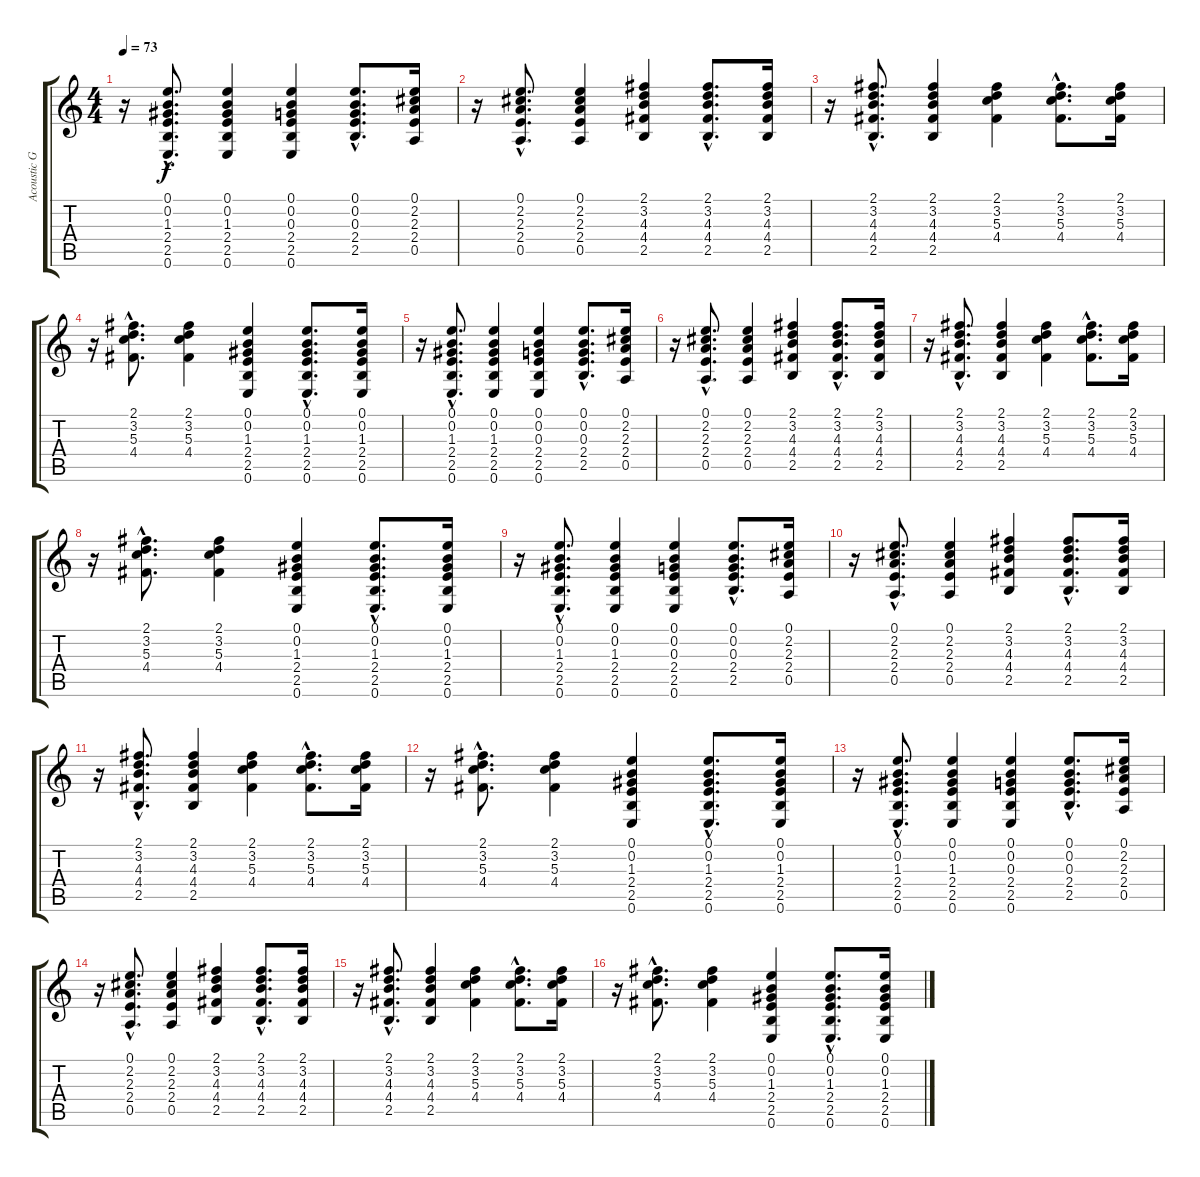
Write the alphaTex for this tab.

\track ("Acoustic Guitar" "Acoustic G") {instrument electricguitarclean}
\staff {score tabs}
\tuning (E4 B3 G3 D3 A2 E2) {hide}
\ts (4 4)
\tempo 73
\clef g2
\ks c
r.16{dy f} (0.1{hac} 0.2{hac} 1.3{hac} 2.4{hac} 2.5{hac} 0.6{hac}).8{d} (0.1 0.2 1.3 2.4 2.5 0.6).4 (0.1 0.2 0.3 2.4 2.5 0.6).4 (0.1{hac} 0.2{hac} 0.3{hac} 2.4{hac} 2.5{hac}).8{d} (0.1 2.2 2.3 2.4 0.5).16 |
r.16 (0.1{hac} 2.2{hac} 2.3{hac} 2.4{hac} 0.5{hac}).8{d} (0.1 2.2 2.3 2.4 0.5).4 (2.1 3.2 4.3 4.4 2.5).4 (2.1{hac} 3.2{hac} 4.3{hac} 4.4{hac} 2.5{hac}).8{d} (2.1 3.2 4.3 4.4 2.5).16 |
r.16 (2.1{hac} 3.2{hac} 4.3{hac} 4.4{hac} 2.5{hac}).8{d} (2.1 3.2 4.3 4.4 2.5).4 (2.1 3.2 5.3 4.4).4 (2.1{hac} 3.2{hac} 5.3{hac} 4.4{hac}).8{d} (2.1 3.2 5.3 4.4).16 |
r.16 (2.1{hac} 3.2{hac} 5.3{hac} 4.4{hac}).8{d} (2.1 3.2 5.3 4.4).4 (0.1 0.2 1.3 2.4 2.5 0.6).4 (0.1{hac} 0.2{hac} 1.3{hac} 2.4{hac} 2.5{hac} 0.6{hac}).8{d} (0.1 0.2 1.3 2.4 2.5 0.6).16 |
r.16 (0.1{hac} 0.2{hac} 1.3{hac} 2.4{hac} 2.5{hac} 0.6{hac}).8{d} (0.1 0.2 1.3 2.4 2.5 0.6).4 (0.1 0.2 0.3 2.4 2.5 0.6).4 (0.1{hac} 0.2{hac} 0.3{hac} 2.4{hac} 2.5{hac}).8{d} (0.1 2.2 2.3 2.4 0.5).16 |
r.16 (0.1{hac} 2.2{hac} 2.3{hac} 2.4{hac} 0.5{hac}).8{d} (0.1 2.2 2.3 2.4 0.5).4 (2.1 3.2 4.3 4.4 2.5).4 (2.1{hac} 3.2{hac} 4.3{hac} 4.4{hac} 2.5{hac}).8{d} (2.1 3.2 4.3 4.4 2.5).16 |
r.16 (2.1{hac} 3.2{hac} 4.3{hac} 4.4{hac} 2.5{hac}).8{d} (2.1 3.2 4.3 4.4 2.5).4 (2.1 3.2 5.3 4.4).4 (2.1{hac} 3.2{hac} 5.3{hac} 4.4{hac}).8{d} (2.1 3.2 5.3 4.4).16 |
r.16 (2.1{hac} 3.2{hac} 5.3{hac} 4.4{hac}).8{d} (2.1 3.2 5.3 4.4).4 (0.1 0.2 1.3 2.4 2.5 0.6).4 (0.1{hac} 0.2{hac} 1.3{hac} 2.4{hac} 2.5{hac} 0.6{hac}).8{d} (0.1 0.2 1.3 2.4 2.5 0.6).16 |
r.16 (0.1{hac} 0.2{hac} 1.3{hac} 2.4{hac} 2.5{hac} 0.6{hac}).8{d} (0.1 0.2 1.3 2.4 2.5 0.6).4 (0.1 0.2 0.3 2.4 2.5 0.6).4 (0.1{hac} 0.2{hac} 0.3{hac} 2.4{hac} 2.5{hac}).8{d} (0.1 2.2 2.3 2.4 0.5).16 |
r.16 (0.1{hac} 2.2{hac} 2.3{hac} 2.4{hac} 0.5{hac}).8{d} (0.1 2.2 2.3 2.4 0.5).4 (2.1 3.2 4.3 4.4 2.5).4 (2.1{hac} 3.2{hac} 4.3{hac} 4.4{hac} 2.5{hac}).8{d} (2.1 3.2 4.3 4.4 2.5).16 |
r.16 (2.1{hac} 3.2{hac} 4.3{hac} 4.4{hac} 2.5{hac}).8{d} (2.1 3.2 4.3 4.4 2.5).4 (2.1 3.2 5.3 4.4).4 (2.1{hac} 3.2{hac} 5.3{hac} 4.4{hac}).8{d} (2.1 3.2 5.3 4.4).16 |
r.16 (2.1{hac} 3.2{hac} 5.3{hac} 4.4{hac}).8{d} (2.1 3.2 5.3 4.4).4 (0.1 0.2 1.3 2.4 2.5 0.6).4 (0.1{hac} 0.2{hac} 1.3{hac} 2.4{hac} 2.5{hac} 0.6{hac}).8{d} (0.1 0.2 1.3 2.4 2.5 0.6).16 |
r.16 (0.1{hac} 0.2{hac} 1.3{hac} 2.4{hac} 2.5{hac} 0.6{hac}).8{d} (0.1 0.2 1.3 2.4 2.5 0.6).4 (0.1 0.2 0.3 2.4 2.5 0.6).4 (0.1{hac} 0.2{hac} 0.3{hac} 2.4{hac} 2.5{hac}).8{d} (0.1 2.2 2.3 2.4 0.5).16 |
r.16 (0.1{hac} 2.2{hac} 2.3{hac} 2.4{hac} 0.5{hac}).8{d} (0.1 2.2 2.3 2.4 0.5).4 (2.1 3.2 4.3 4.4 2.5).4 (2.1{hac} 3.2{hac} 4.3{hac} 4.4{hac} 2.5{hac}).8{d} (2.1 3.2 4.3 4.4 2.5).16 |
r.16 (2.1{hac} 3.2{hac} 4.3{hac} 4.4{hac} 2.5{hac}).8{d} (2.1 3.2 4.3 4.4 2.5).4 (2.1 3.2 5.3 4.4).4 (2.1{hac} 3.2{hac} 5.3{hac} 4.4{hac}).8{d} (2.1 3.2 5.3 4.4).16 |
r.16 (2.1{hac} 3.2{hac} 5.3{hac} 4.4{hac}).8{d} (2.1 3.2 5.3 4.4).4 (0.1 0.2 1.3 2.4 2.5 0.6).4 (0.1{hac} 0.2{hac} 1.3{hac} 2.4{hac} 2.5{hac} 0.6{hac}).8{d} (0.1 0.2 1.3 2.4 2.5 0.6).16
